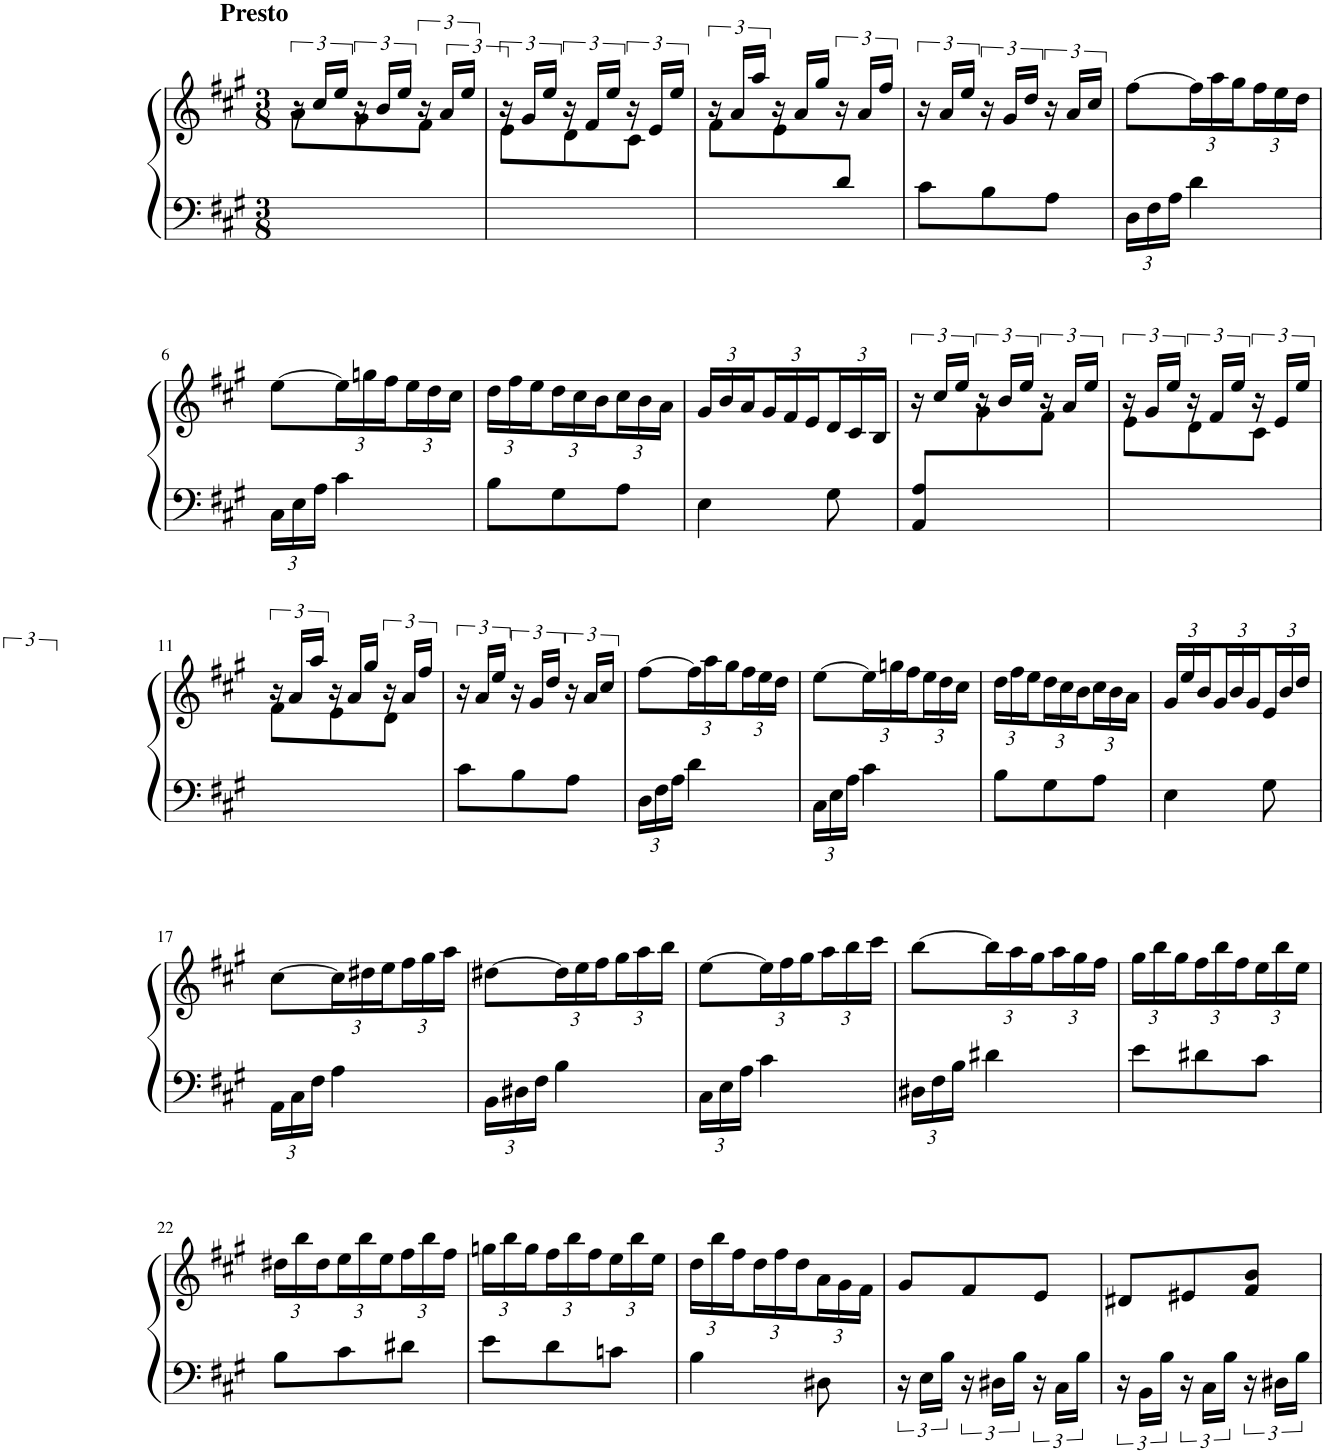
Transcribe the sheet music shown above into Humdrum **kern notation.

**kern	**kern
*part1	*part1
*staff2	*staff1
*I"Piano	*
*I'Pno.	*
*clefF4	*clefG2
*k[f#c#g#]	*k[f#c#g#]
*M3/8	*M3/8
=1	=1
*	*^
!	!LO:TX:a:B:t=Presto	!
4.ryy	24r	8a\L
.	24cc#/LL	.
.	24ee/JJ	.
.	24r	8g#\
.	24b/LL	.
.	24ee/JJ	.
.	24r	8f#\J
.	24a/LL	.
.	24ee/JJ	.
=2	=2	=2
4.ryy	24r	8e\L
.	24g#/LL	.
.	24ee/JJ	.
.	24r	8d\
.	24f#/LL	.
.	24ee/JJ	.
.	24r	8c#\J
.	24e/LL	.
.	24ee/JJ	.
=3	=3	=3
4ryy	24r	8f#\L
.	24a/LL	.
.	24aa/JJ	.
.	24r	8e\
.	24a/LL	.
.	24gg#/JJ	.
8d/J	24r	8ryy
.	24a/LL	.
.	24ff#/JJ	.
*	*v	*v
=4	=4
8c#\L	24r
.	24a/LL
.	24ee/JJ
8B\	24r
.	24g#/LL
.	24dd/JJ
8A\J	24r
.	24a/LL
.	24cc#/JJ
=5	=5
*Xbrackettup	*
24D\LL	[8ff#\L
24F#\	.
24A\JJ	.
*	*Xbrackettup
4d\	24ff#\L]
.	24aa\
.	24gg#\
.	24ff#\
.	24ee\
.	24dd\JJ
!!LO:LB:g=z
=6	=6
24C#\LL	[8ee\L
24E\	.
24A\JJ	.
4c#\	24ee\L]
.	24ggn\
.	24ff#\
.	24ee\
.	24dd\
.	24cc#\JJ
=7	=7
8B\L	24dd\LL
.	24ff#\
.	24ee\
8G#\	24dd\
.	24cc#\
.	24b\
8A\J	24cc#\
.	24b\
.	24a\JJ
=8	=8
4E\	24g#/LL
.	24b/
.	24a/
.	24g#/
.	24f#/
.	24e/
8G#\	24d/
.	24c#/
.	24B/JJ
=9	=9
*	*brackettup
*	*^
8AA/ 8A/L	24r	8ryy
.	24cc#/LL	.
.	24ee/JJ	.
4ryy	24r	8g#\
.	24b/LL	.
.	24ee/JJ	.
.	24r	8f#\J
.	24a/LL	.
.	24ee/JJ	.
=10	=10	=10
4.ryy	24r	8e\L
.	24g#/LL	.
.	24ee/JJ	.
.	24r	8d\
.	24f#/LL	.
.	24ee/JJ	.
.	24r	8c#\J
.	24e/LL	.
.	24ee/JJ	.
!!LO:LB:g=z	!!
=11	=11	=11
4.ryy	24r	8f#\L
.	24a/LL	.
.	24aa/JJ	.
.	24r	8e\
.	24a/LL	.
.	24gg#/JJ	.
.	24r	8d\J
.	24a/LL	.
.	24ff#/JJ	.
*	*v	*v
=12	=12
8c#\L	24r
.	24a/LL
.	24ee/JJ
8B\	24r
.	24g#/LL
.	24dd/JJ
8A\J	24r
.	24a/LL
.	24cc#/JJ
=13	=13
24D\LL	[8ff#\L
24F#\	.
24A\JJ	.
*	*Xbrackettup
4d\	24ff#\L]
.	24aa\
.	24gg#\
.	24ff#\
.	24ee\
.	24dd\JJ
=14	=14
24C#\LL	[8ee\L
24E\	.
24A\JJ	.
4c#\	24ee\L]
.	24ggn\
.	24ff#\
.	24ee\
.	24dd\
.	24cc#\JJ
=15	=15
8B\L	24dd\LL
.	24ff#\
.	24ee\
8G#\	24dd\
.	24cc#\
.	24b\
8A\J	24cc#\
.	24b\
.	24a\JJ
=16	=16
4E\	24g#/LL
.	24ee/
.	24b/
.	24g#/
.	24b/
.	24g#/
8G#\	24e/
.	24b/
.	24dd/JJ
!!LO:LB:g=z
=17	=17
24AA\LL	[8cc#\L
24C#\	.
24F#\JJ	.
4A\	24cc#\L]
.	24dd#X\
.	24ee\
.	24ff#\
.	24gg#\
.	24aa\JJ
=18	=18
24BB\LL	[8dd#X\L
24D#X\	.
24F#\JJ	.
4B\	24dd#\L]
.	24ee\
.	24ff#\
.	24gg#\
.	24aa\
.	24bb\JJ
=19	=19
24C#\LL	[8ee\L
24E\	.
24A\JJ	.
4c#\	24ee\L]
.	24ff#\
.	24gg#\
.	24aa\
.	24bb\
.	24ccc#\JJ
=20	=20
24D#X\LL	[8bb\L
24F#\	.
24B\JJ	.
4d#X\	24bb\L]
.	24aa\
.	24gg#\
.	24aa\
.	24gg#\
.	24ff#\JJ
=21	=21
8e\L	24gg#\LL
.	24bb\
.	24gg#\
8d#X\	24ff#\
.	24bb\
.	24ff#\
8c#\J	24ee\
.	24bb\
.	24ee\JJ
!!LO:LB:g=z
=22	=22
8B\L	24dd#X\LL
.	24bb\
.	24dd#\
8c#\	24ee\
.	24bb\
.	24ee\
8d#X\J	24ff#\
.	24bb\
.	24ff#\JJ
=23	=23
8e\L	24ggn\LL
.	24bb\
.	24gg\
8d\	24ff#\
.	24bb\
.	24ff#\
8cn\J	24ee\
.	24bb\
.	24ee\JJ
=24	=24
4B\	24dd\LL
.	24bb\
.	24ff#\
.	24dd\
.	24ff#\
.	24dd\
8D#X\	24a\
.	24g#\
.	24f#\JJ
=25	=25
*brackettup	*
24r	8g#/L
24E\LL	.
24B\JJ	.
24r	8f#/
24D#X\LL	.
24B\JJ	.
24r	8e/J
24C#\LL	.
24B\JJ	.
=26	=26
24r	8d#X/L
24BB\LL	.
24B\JJ	.
24r	8e#X/
24C#\LL	.
24B\JJ	.
24r	8f#/ 8b/J
24D#X\LL	.
24B\JJ	.
=	=
*-	*-
